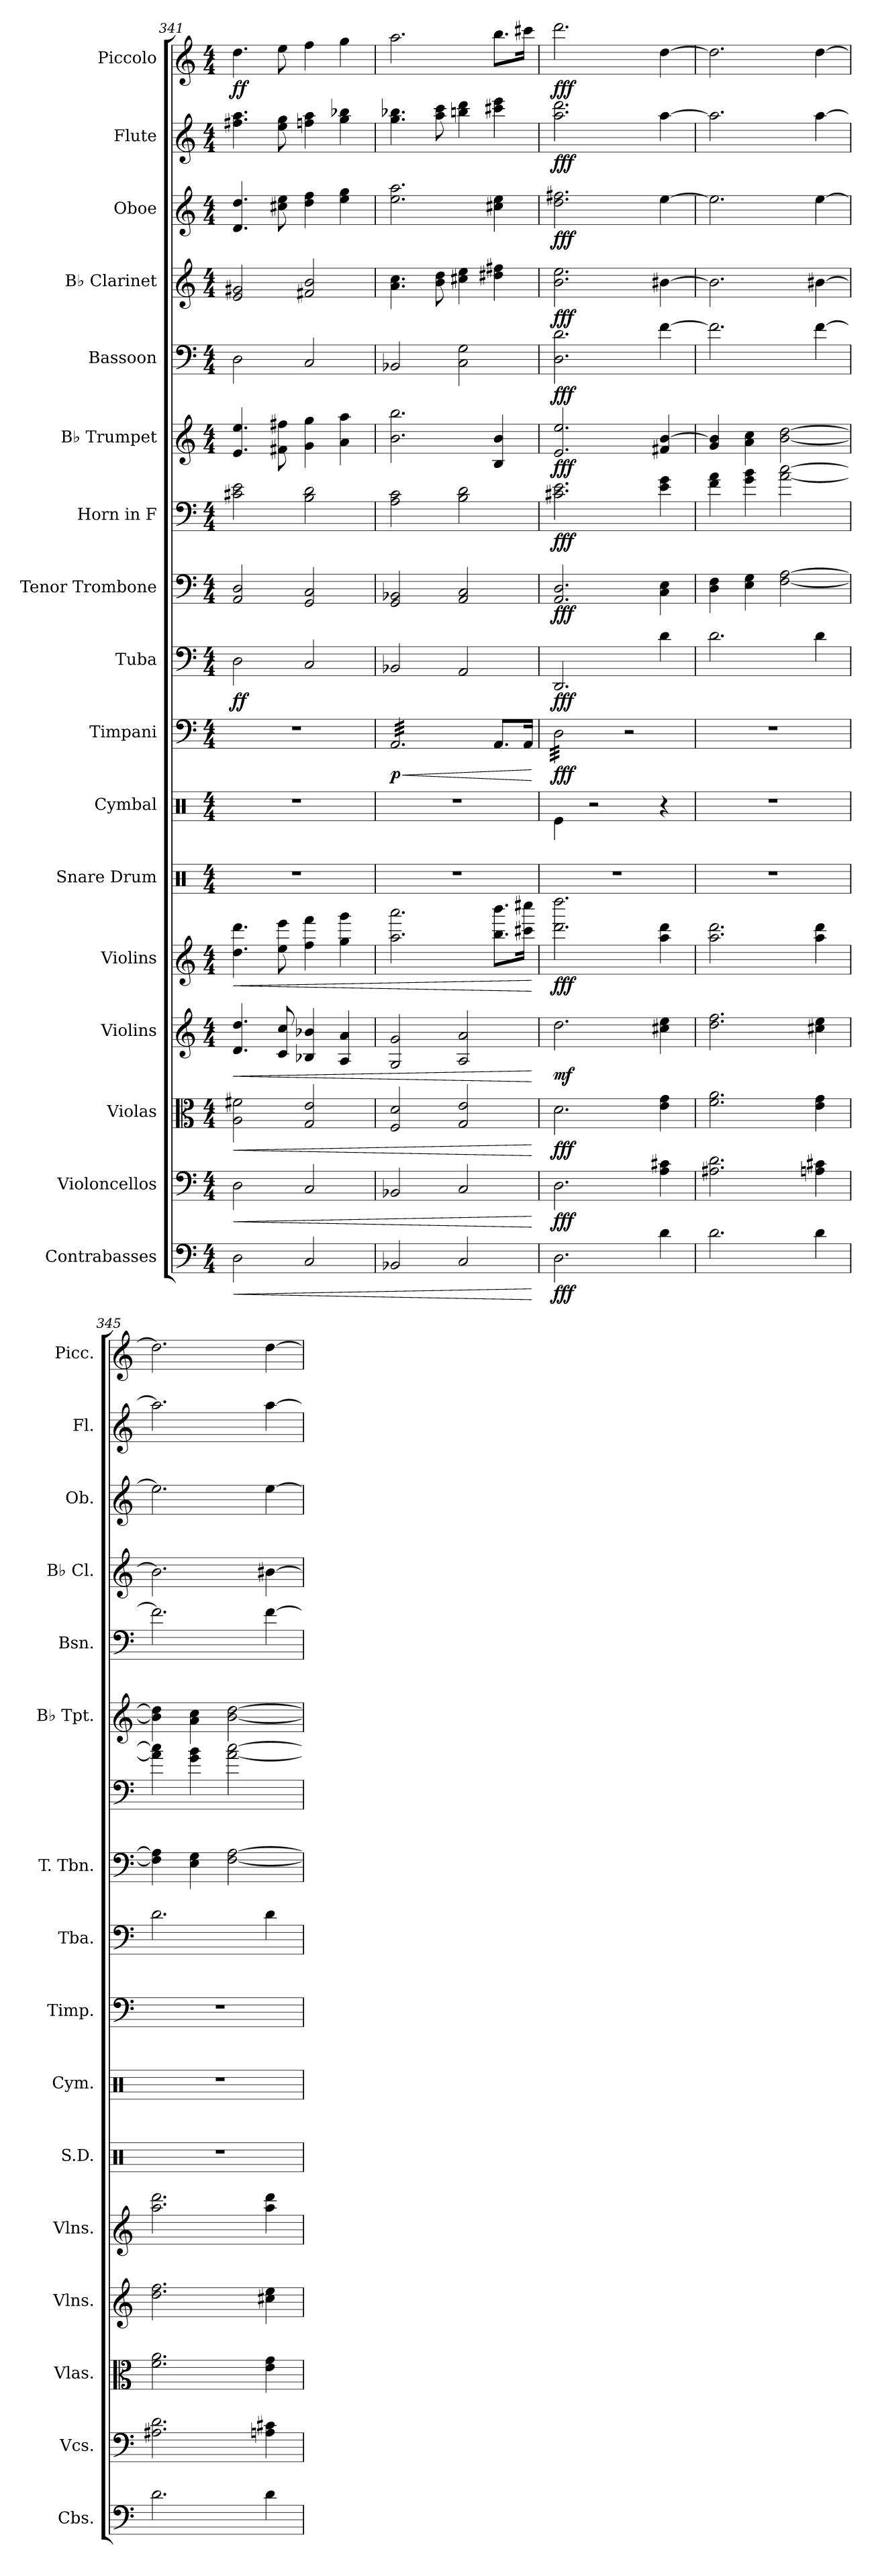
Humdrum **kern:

**kern	**dynam	**kern	**dynam	**kern	**dynam	**kern	**dynam	**kern	**dynam	**kern	**kern	**kern	**dynam	**kern	**dynam	**kern	**dynam	**kern	**dynam	**kern	**dynam	**kern	**dynam	**kern	**dynam	**kern	**dynam	**kern	**dynam	**kern	**dynam
*part17	*part17	*part16	*part16	*part15	*part15	*part14	*part14	*part13	*part13	*part12	*part11	*part10	*part10	*part9	*part9	*part8	*part8	*part7	*part7	*part6	*part6	*part5	*part5	*part4	*part4	*part3	*part3	*part2	*part2	*part1	*part1
*staff17	*staff17	*staff16	*staff16	*staff15	*staff15	*staff14	*staff14	*staff13	*staff13	*staff12	*staff11	*staff10	*staff10	*staff9	*staff9	*staff8	*staff8	*staff7	*staff7	*staff6	*staff6	*staff5	*staff5	*staff4	*staff4	*staff3	*staff3	*staff2	*staff2	*staff1	*staff1
*I"Contrabasses	*	*I"Violoncellos	*	*I"Violas	*	*I"Violins	*	*I"Violins	*	*I"Snare Drum	*I"Cymbal	*I"Timpani	*	*I"Tuba	*	*I"Tenor Trombone	*	*I"Horn in F	*	*I"B♭ Trumpet	*	*I"Bassoon	*	*I"B♭ Clarinet	*	*I"Oboe	*	*I"Flute	*	*I"Piccolo	*
*I'Cbs.	*	*I'Vcs.	*	*I'Vlas.	*	*I'Vlns.	*	*I'Vlns.	*	*I'S.D.	*I'Cym.	*I'Timp.	*	*I'Tba.	*	*I'T. Tbn.	*	*	*	*I'B♭ Tpt.	*	*I'Bsn.	*	*I'B♭ Cl.	*	*I'Ob.	*	*I'Fl.	*	*I'Picc.	*
*clefF4	*	*clefF4	*	*clefC3	*	*clefG2	*	*clefG2	*	*clefX	*clefX	*clefF4	*	*clefF4	*	*clefF4	*	*clefF4	*	*clefG2	*	*clefF4	*	*clefG2	*	*clefG2	*	*clefG2	*	*clefG2	*
*ITrd7c12	*	*	*	*	*	*	*	*	*	*	*	*	*	*	*	*	*	*ITrd4c7	*	*ITrd1c2	*	*	*	*ITrd1c2	*	*	*	*	*	*ITrd-7c-12	*
*k[]	*	*k[]	*	*k[]	*	*k[]	*	*k[]	*	*k[]	*k[]	*k[]	*	*k[]	*	*k[]	*	*k[b-]	*	*k[b-e-]	*	*k[]	*	*k[b-e-]	*	*k[]	*	*k[]	*	*k[]	*
*M4/4	*	*M4/4	*	*M4/4	*	*M4/4	*	*M4/4	*	*M4/4	*M4/4	*M4/4	*	*M4/4	*	*M4/4	*	*M4/4	*	*M4/4	*	*M4/4	*	*M4/4	*	*M4/4	*	*M4/4	*	*M4/4	*
=341	=341	=341	=341	=341	=341	=341	=341	=341	=341	=341	=341	=341	=341	=341	=341	=341	=341	=341	=341	=341	=341	=341	=341	=341	=341	=341	=341	=341	=341	=341	=341
!	!LO:HP:b	!	!LO:HP:b	!	!LO:HP:b	!	!LO:HP:b	!	!LO:HP:b	!	!	!	!	!	!LO:DY:b	!	!	!	!	!	!	!	!	!	!	!	!	!	!	!	!LO:DY:b
2DD\	<	2D\	<	2A\ 2f#X\	<	4.d/ 4.dd/	<	4.dd\ 4.ddd\	<	1r	1r	1r	.	2D\	ff	2AA/ 2D/	.	2F#X\ 2A\	.	4.d/ 4.dd/	.	2D\	.	2d/ 2f#X/	.	4.d/ 4.dd/	.	4.ff#X\ 4.aa\	.	4.ddd\	ff
.	.	.	.	.	.	8c/ 8cc/	.	8ee\ 8eee\	.	.	.	.	.	.	.	.	.	.	.	8en\ 8een\	.	.	.	.	.	8cc#X\ 8ee\	.	8ee\ 8gg\	.	8eee\	.
2CC/	.	2C/	.	2G/ 2e/	.	4B-X/ 4b-X/	.	4ff\ 4fff\	.	.	.	.	.	2C/	.	2GG/ 2C/	.	2E\ 2G\	.	4f\ 4ff\	.	2C/	.	2en/ 2a/	.	4dd\ 4ff\	.	4ffn\ 4aa\	.	4fff\	.
.	.	.	.	.	.	4A/ 4a/	.	4gg\ 4ggg\	.	.	.	.	.	.	.	.	.	.	.	4g\ 4gg\	.	.	.	.	.	4ee\ 4gg\	.	4gg\ 4bb-X\	.	4ggg\	.
=342	=342	=342	=342	=342	=342	=342	=342	=342	=342	=342	=342	=342	=342	=342	=342	=342	=342	=342	=342	=342	=342	=342	=342	=342	=342	=342	=342	=342	=342	=342	=342
!	!	!	!	!	!	!	!	!	!	!	!	!	!LO:HP:b	!	!	!	!	!	!	!	!	!	!	!	!	!	!	!	!	!	!
!	!	!	!	!	!	!	!	!	!	!	!	!	!LO:DY:n=1:b	!	!	!	!	!	!	!	!	!	!	!	!	!	!	!	!	!	!
*	*	*	*	*	*	*	*	*	*	*	*	*tremolo	*	*	*	*	*	*	*	*	*	*	*	*	*	*	*	*	*	*	*
2BBB-X/	.	2BB-X/	.	2F/ 2d/	.	2G/ 2g/	.	2.aa\ 2.aaa\	.	1r	1r	32AA/LLL	< p	2BB-X/	.	2GG/ 2BB-X/	.	2D\ 2F\	.	2.a\ 2.aa\	.	2BB-X/	.	4.g\ 4.b-\	.	2.ee\ 2.aa\	.	4.gg\ 4.bb-X\	.	2.aaa\	.
.	.	.	.	.	.	.	.	.	.	.	.	32AA/	.	.	.	.	.	.	.	.	.	.	.	.	.	.	.	.	.	.	.
.	.	.	.	.	.	.	.	.	.	.	.	32AA/	.	.	.	.	.	.	.	.	.	.	.	.	.	.	.	.	.	.	.
.	.	.	.	.	.	.	.	.	.	.	.	32AA/	.	.	.	.	.	.	.	.	.	.	.	.	.	.	.	.	.	.	.
.	.	.	.	.	.	.	.	.	.	.	.	32AA/	.	.	.	.	.	.	.	.	.	.	.	.	.	.	.	.	.	.	.
.	.	.	.	.	.	.	.	.	.	.	.	32AA/	.	.	.	.	.	.	.	.	.	.	.	.	.	.	.	.	.	.	.
.	.	.	.	.	.	.	.	.	.	.	.	32AA/	.	.	.	.	.	.	.	.	.	.	.	.	.	.	.	.	.	.	.
.	.	.	.	.	.	.	.	.	.	.	.	32AA/	.	.	.	.	.	.	.	.	.	.	.	.	.	.	.	.	.	.	.
.	.	.	.	.	.	.	.	.	.	.	.	32AA/	.	.	.	.	.	.	.	.	.	.	.	.	.	.	.	.	.	.	.
.	.	.	.	.	.	.	.	.	.	.	.	32AA/	.	.	.	.	.	.	.	.	.	.	.	.	.	.	.	.	.	.	.
.	.	.	.	.	.	.	.	.	.	.	.	32AA/	.	.	.	.	.	.	.	.	.	.	.	.	.	.	.	.	.	.	.
.	.	.	.	.	.	.	.	.	.	.	.	32AA/	.	.	.	.	.	.	.	.	.	.	.	.	.	.	.	.	.	.	.
.	.	.	.	.	.	.	.	.	.	.	.	32AA/	.	.	.	.	.	.	.	.	.	.	.	8a\ 8cc\	.	.	.	8aa\ 8ccc\	.	.	.
.	.	.	.	.	.	.	.	.	.	.	.	32AA/	.	.	.	.	.	.	.	.	.	.	.	.	.	.	.	.	.	.	.
.	.	.	.	.	.	.	.	.	.	.	.	32AA/	.	.	.	.	.	.	.	.	.	.	.	.	.	.	.	.	.	.	.
.	.	.	.	.	.	.	.	.	.	.	.	32AA/	.	.	.	.	.	.	.	.	.	.	.	.	.	.	.	.	.	.	.
2CC/	.	2C/	.	2G/ 2e/	.	2A/ 2a/	.	.	.	.	.	32AA/	.	2AA/	.	2AA/ 2C/	.	2E\ 2G\	.	.	.	2C\ 2G\	.	4bn\ 4dd\	.	.	.	4bbn\ 4ddd\	.	.	.
.	.	.	.	.	.	.	.	.	.	.	.	32AA/	.	.	.	.	.	.	.	.	.	.	.	.	.	.	.	.	.	.	.
.	.	.	.	.	.	.	.	.	.	.	.	32AA/	.	.	.	.	.	.	.	.	.	.	.	.	.	.	.	.	.	.	.
.	.	.	.	.	.	.	.	.	.	.	.	32AA/	.	.	.	.	.	.	.	.	.	.	.	.	.	.	.	.	.	.	.
.	.	.	.	.	.	.	.	.	.	.	.	32AA/	.	.	.	.	.	.	.	.	.	.	.	.	.	.	.	.	.	.	.
.	.	.	.	.	.	.	.	.	.	.	.	32AA/	.	.	.	.	.	.	.	.	.	.	.	.	.	.	.	.	.	.	.
.	.	.	.	.	.	.	.	.	.	.	.	32AA/	.	.	.	.	.	.	.	.	.	.	.	.	.	.	.	.	.	.	.
.	.	.	.	.	.	.	.	.	.	.	.	32AA/JJJ	.	.	.	.	.	.	.	.	.	.	.	.	.	.	.	.	.	.	.
*	*	*	*	*	*	*	*	*	*	*	*	*Xtremolo	*	*	*	*	*	*	*	*	*	*	*	*	*	*	*	*	*	*	*
.	.	.	.	.	.	.	.	8.bb\ 8.bbb\L	.	.	.	8.AA/L	.	.	.	.	.	.	.	4A/ 4a/	.	.	.	4cc#X\ 4een\	.	4cc#X\ 4ee\	.	4ccc#X\ 4eee\	.	8.bbb\L	.
.	.	.	.	.	.	.	.	16ccc#X\ 16cccc#X\Jk	.	.	.	16AA/Jk	.	.	.	.	.	.	.	.	.	.	.	.	.	.	.	.	.	16cccc#X\Jk	.
.	[	.	[	.	[	.	[	.	[	.	.	.	[	.	.	.	.	.	.	.	.	.	.	.	.	.	.	.	.	.	.
=343	=343	=343	=343	=343	=343	=343	=343	=343	=343	=343	=343	=343	=343	=343	=343	=343	=343	=343	=343	=343	=343	=343	=343	=343	=343	=343	=343	=343	=343	=343	=343
!	!LO:DY:b	!	!LO:DY:b	!	!LO:DY:b	!	!LO:DY:b	!	!LO:DY:b	!	!	!	!LO:DY:b	!	!LO:DY:b	!	!LO:DY:b	!	!LO:DY:b	!	!LO:DY:b	!	!LO:DY:b	!	!LO:DY:b	!	!LO:DY:b	!	!LO:DY:b	!	!LO:DY:b
*	*	*	*	*	*	*	*	*	*	*	*	*tremolo	*	*	*	*	*	*	*	*	*	*	*	*	*	*	*	*	*	*	*
2.DD\	fff	2.D\	fff	2.d\	fff	2.dd\	mf	2.ddd\ 2.dddd\	fff	1r	4Re\	32D\LLL	fff	2.DD/	fff	2.AA/ 2.D/	fff	2.F#X\ 2.A\	fff	2.d/ 2.dd/	fff	2.D\ 2.d\	fff	2.a\ 2.dd\	fff	2.dd\ 2.ff#X\	fff	2.aa\ 2.ddd\	fff	2.dddd\	fff
.	.	.	.	.	.	.	.	.	.	.	.	32D\	.	.	.	.	.	.	.	.	.	.	.	.	.	.	.	.	.	.	.
.	.	.	.	.	.	.	.	.	.	.	.	32D\	.	.	.	.	.	.	.	.	.	.	.	.	.	.	.	.	.	.	.
.	.	.	.	.	.	.	.	.	.	.	.	32D\	.	.	.	.	.	.	.	.	.	.	.	.	.	.	.	.	.	.	.
.	.	.	.	.	.	.	.	.	.	.	.	32D\	.	.	.	.	.	.	.	.	.	.	.	.	.	.	.	.	.	.	.
.	.	.	.	.	.	.	.	.	.	.	.	32D\	.	.	.	.	.	.	.	.	.	.	.	.	.	.	.	.	.	.	.
.	.	.	.	.	.	.	.	.	.	.	.	32D\	.	.	.	.	.	.	.	.	.	.	.	.	.	.	.	.	.	.	.
.	.	.	.	.	.	.	.	.	.	.	.	32D\	.	.	.	.	.	.	.	.	.	.	.	.	.	.	.	.	.	.	.
.	.	.	.	.	.	.	.	.	.	.	2r	32D\	.	.	.	.	.	.	.	.	.	.	.	.	.	.	.	.	.	.	.
.	.	.	.	.	.	.	.	.	.	.	.	32D\	.	.	.	.	.	.	.	.	.	.	.	.	.	.	.	.	.	.	.
.	.	.	.	.	.	.	.	.	.	.	.	32D\	.	.	.	.	.	.	.	.	.	.	.	.	.	.	.	.	.	.	.
.	.	.	.	.	.	.	.	.	.	.	.	32D\	.	.	.	.	.	.	.	.	.	.	.	.	.	.	.	.	.	.	.
.	.	.	.	.	.	.	.	.	.	.	.	32D\	.	.	.	.	.	.	.	.	.	.	.	.	.	.	.	.	.	.	.
.	.	.	.	.	.	.	.	.	.	.	.	32D\	.	.	.	.	.	.	.	.	.	.	.	.	.	.	.	.	.	.	.
.	.	.	.	.	.	.	.	.	.	.	.	32D\	.	.	.	.	.	.	.	.	.	.	.	.	.	.	.	.	.	.	.
.	.	.	.	.	.	.	.	.	.	.	.	32D\JJJ	.	.	.	.	.	.	.	.	.	.	.	.	.	.	.	.	.	.	.
*	*	*	*	*	*	*	*	*	*	*	*	*Xtremolo	*	*	*	*	*	*	*	*	*	*	*	*	*	*	*	*	*	*	*
.	.	.	.	.	.	.	.	.	.	.	.	2r	.	.	.	.	.	.	.	.	.	.	.	.	.	.	.	.	.	.	.
4D\	.	4A\ 4c#X\	.	4e\ 4g\	.	4cc#X\ 4ee\	.	4aa\ 4ddd\	.	.	4r	.	.	4d\	.	4C\ 4E\	.	4A\ 4c\	.	4en/ [4a/	.	[4f\	.	[4a#X\	.	[4ee\	.	[4aa\	.	[4ddd\	.
=344	=344	=344	=344	=344	=344	=344	=344	=344	=344	=344	=344	=344	=344	=344	=344	=344	=344	=344	=344	=344	=344	=344	=344	=344	=344	=344	=344	=344	=344	=344	=344
2.D\	.	2.A#X\ 2.d\	.	2.f\ 2.a\	.	2.dd\ 2.ff\	.	2.aa\ 2.ddd\	.	1r	1r	1r	.	2.d\	.	4D\ 4F\	.	4B-\ 4d\	.	4f/ 4a/]	.	2.f\]	.	2.a#\]	.	2.ee\]	.	2.aa\]	.	2.ddd\]	.
.	.	.	.	.	.	.	.	.	.	.	.	.	.	.	.	4E\ 4G\	.	4c\ 4e\	.	4g\ 4b-\	.	.	.	.	.	.	.	.	.	.	.
.	.	.	.	.	.	.	.	.	.	.	.	.	.	.	.	[2F\ [2A\	.	[2d\ [2f\	.	[2a\ [2cc\	.	.	.	.	.	.	.	.	.	.	.
4D\	.	4An\ 4c#X\	.	4e\ 4g\	.	4cc#X\ 4ee\	.	4aa\ 4ddd\	.	.	.	.	.	4d\	.	.	.	.	.	.	.	[4f\	.	[4a#X\	.	[4ee\	.	[4aa\	.	[4ddd\	.
=345	=345	=345	=345	=345	=345	=345	=345	=345	=345	=345	=345	=345	=345	=345	=345	=345	=345	=345	=345	=345	=345	=345	=345	=345	=345	=345	=345	=345	=345	=345	=345
2.D\	.	2.A#X\ 2.d\	.	2.f\ 2.a\	.	2.dd\ 2.ff\	.	2.aa\ 2.ddd\	.	1r	1r	1r	.	2.d\	.	4F\] 4A\]	.	4d\] 4f\]	.	4a\] 4cc\]	.	2.f\]	.	2.a#\]	.	2.ee\]	.	2.aa\]	.	2.ddd\]	.
.	.	.	.	.	.	.	.	.	.	.	.	.	.	.	.	4E\ 4G\	.	4c\ 4e\	.	4g\ 4b-\	.	.	.	.	.	.	.	.	.	.	.
.	.	.	.	.	.	.	.	.	.	.	.	.	.	.	.	[2F\ [2A\	.	[2d\ [2f\	.	[2a\ [2cc\	.	.	.	.	.	.	.	.	.	.	.
4D\	.	4An\ 4c#X\	.	4e\ 4g\	.	4cc#X\ 4ee\	.	4aa\ 4ddd\	.	.	.	.	.	4d\	.	.	.	.	.	.	.	[4f\	.	[4a#X\	.	[4ee\	.	[4aa\	.	[4ddd\	.
=	=	=	=	=	=	=	=	=	=	=	=	=	=	=	=	=	=	=	=	=	=	=	=	=	=	=	=	=	=	=	=
*-	*-	*-	*-	*-	*-	*-	*-	*-	*-	*-	*-	*-	*-	*-	*-	*-	*-	*-	*-	*-	*-	*-	*-	*-	*-	*-	*-	*-	*-	*-	*-
